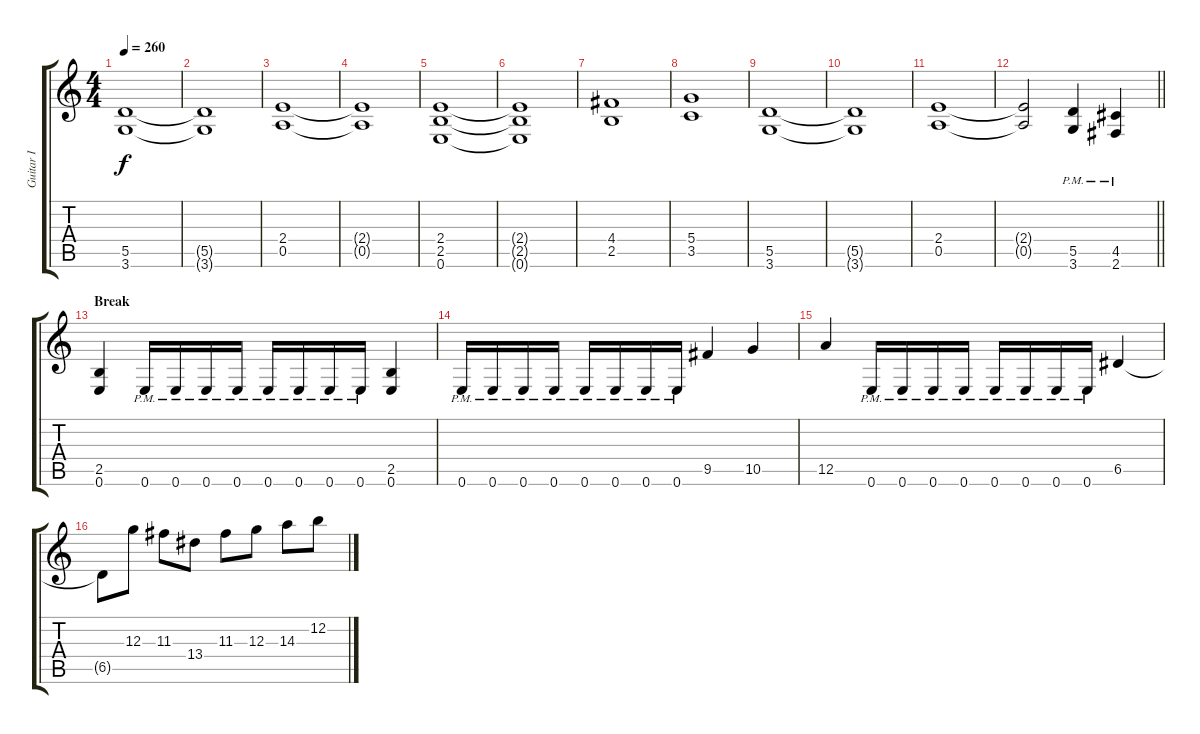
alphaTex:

\track ("Guitar I" "Guitar I") {instrument distortionguitar}
\staff {score tabs}
\tuning (E4 B3 G3 D3 A2 E2) {hide}
\ts (4 4)
\tempo 260
\clef g2
\ks c
(5.5 3.6).1{dy f} |
(5.5{t} 3.6{t}).1 |
(2.4 0.5).1 |
(2.4{t} 0.5{t}).1 |
(2.4 2.5 0.6).1 |
(2.4{t} 2.5{t} 0.6{t}).1 |
(4.4 2.5).1 |
(5.4 3.5).1 |
(5.5 3.6).1 |
(5.5{t} 3.6{t}).1 |
(2.4 0.5).1 |
\barLineRight lightlight
(2.4{t} 0.5{t}).2 (5.5{pm} 3.6{pm}).4 (4.5{pm} 2.6{pm}).4 |
\section ("" "Break")
(2.5 0.6).4 0.6{pm}.16 0.6{pm}.16 0.6{pm}.16 0.6{pm}.16 0.6{pm}.16 0.6{pm}.16 0.6{pm}.16 0.6{pm}.16 (2.5 0.6).4 |
0.6{pm}.16 0.6{pm}.16 0.6{pm}.16 0.6{pm}.16 0.6{pm}.16 0.6{pm}.16 0.6{pm}.16 0.6{pm}.16 9.5.4 10.5.4 |
12.5.4 0.6{pm}.16 0.6{pm}.16 0.6{pm}.16 0.6{pm}.16 0.6{pm}.16 0.6{pm}.16 0.6{pm}.16 0.6{pm}.16 6.5.4 |
6.5{t}.8 12.3.8 11.3.8 13.4.8 11.3.8 12.3.8 14.3.8 12.2.8
